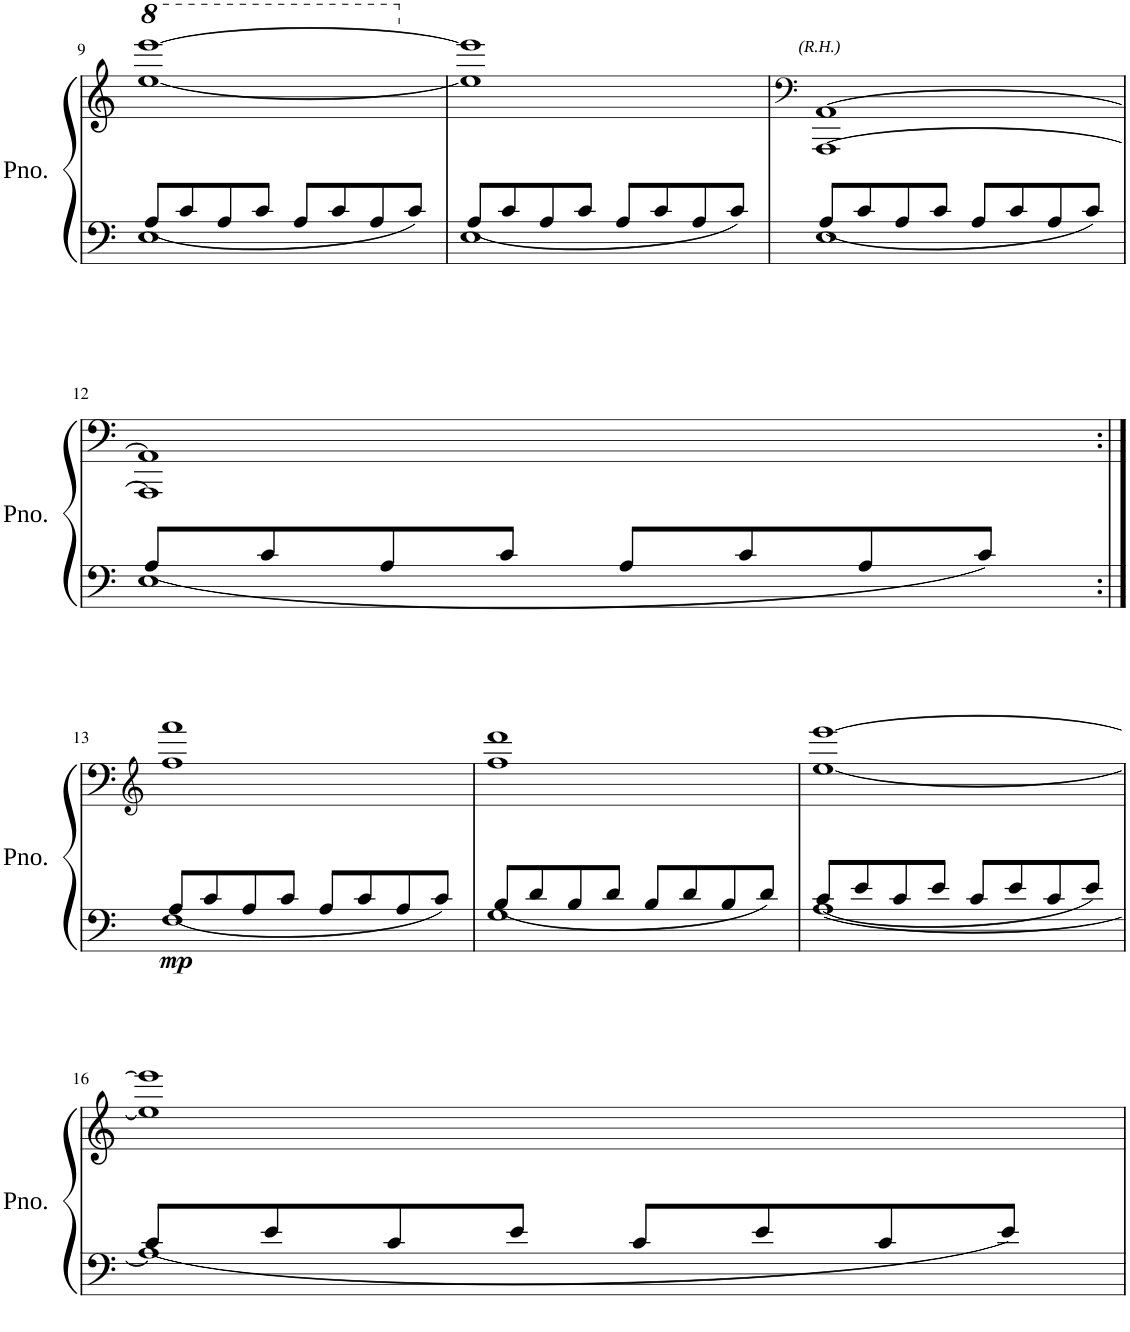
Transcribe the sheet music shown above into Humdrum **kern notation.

**kern	**kern	**text	**dynam
*part1	*part1	*part1	*part1
*staff2	*staff1	*staff1	*staff1/2
*I"Piano	*	*	*
*I'Pno.	*	*	*
!!LO:PB:g=z
*clefF4	*clefG2	*	*
*k[]	*k[]	*	*
*M4/4	*M4/4	*	*
=9	=9	=9	=9
*^	*	*	*
*	*	*8va	*	*
1E	8A/L	[1eee [1eeee	.	.
.	8c/	.	.	.
.	8A/	.	.	.
.	8c/J	.	.	.
.	8A/L	.	.	.
.	8c/	.	.	.
.	8A/	.	.	.
.	8c/J	.	.	.
=10	=10	=10	=10	=10
*	*	*X8va	*	*
1E	8A/L	1ee] 1eee]	.	.
.	8c/	.	.	.
.	8A/	.	.	.
.	8c/J	.	.	.
.	8A/L	.	.	.
.	8c/	.	.	.
.	8A/	.	.	.
.	8c/J	.	.	.
=11	=11	=11	=11	=11
*	*	*clefF4	*	*
!	!	!	!LO:LY:a	!
*	*	*^	*	*
1E	8A/L	[1AA	[1AAA	(R.H.)	.
.	8c/	.	.	.	.
.	8A/	.	.	.	.
.	8c/J	.	.	.	.
.	8A/L	.	.	.	.
.	8c/	.	.	.	.
.	8A/	.	.	.	.
.	8c/J	.	.	.	.
!!LO:LB:g=z	!!
=12	=12	=12	=12	=12	=12
1E	8A/L	1AA]	1AAA]	.	.
.	8c/	.	.	.	.
.	8A/	.	.	.	.
.	8c/J	.	.	.	.
.	8A/L	.	.	.	.
.	8c/	.	.	.	.
.	8A/	.	.	.	.
.	8c/J	.	.	.	.
*	*	*v	*v	*	*
!!LO:LB:g=z
=13:|!	=13:|!	=13:|!	=13:|!	=13:|!
*	*	*clefG2	*	*
!	!	!	!	!LO:DY:b=2
1F	8A/L	1ff 1fff	.	mp
.	8c/	.	.	.
.	8A/	.	.	.
.	8c/J	.	.	.
.	8A/L	.	.	.
.	8c/	.	.	.
.	8A/	.	.	.
.	8c/J	.	.	.
=14	=14	=14	=14	=14
1G	8B/L	1ff 1ddd	.	.
.	8d/	.	.	.
.	8B/	.	.	.
.	8d/J	.	.	.
.	8B/L	.	.	.
.	8d/	.	.	.
.	8B/	.	.	.
.	8d/J	.	.	.
=15	=15	=15	=15	=15
[1A	8c/L	[1ee [1eee	.	.
.	8e/	.	.	.
.	8c/	.	.	.
.	8e/J	.	.	.
.	8c/L	.	.	.
.	8e/	.	.	.
.	8c/	.	.	.
.	8e/J	.	.	.
!!LO:LB:g=z
=16	=16	=16	=16	=16
1A]	8c/L	1ee] 1eee]	.	.
.	8e/	.	.	.
.	8c/	.	.	.
.	8e/J	.	.	.
.	8c/L	.	.	.
.	8e/	.	.	.
.	8c/	.	.	.
.	8e/J	.	.	.
*v	*v	*	*	*
=	=	=	=
*-	*-	*-	*-
